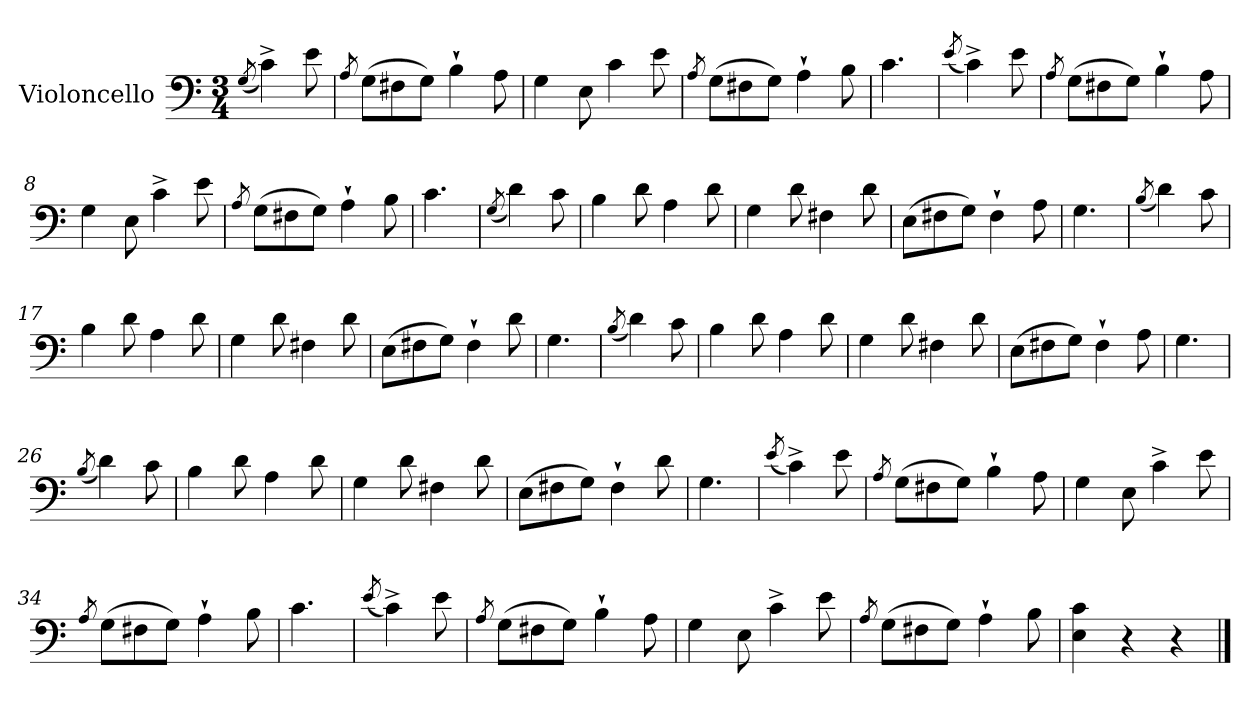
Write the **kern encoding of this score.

**kern
*part1
*staff1
*I"Violoncello
*I'Vc
*clefF4
*k[]
*M3/4
=1
(<8qG/
4c^\)
8e\
=2
8qA/
(>8G\L
8F#X\
8G\J)
4B`\
8A\
=3
4G\
8E\
4c\
8e\
=4
8qA/
(>8G\L
8F#X\
8G\J)
4A`\
8B\
=5
4.c\
!!LO:LB:g=z
=6
(<8qe/
4c^\)
8e\
=7
8qA/
(>8G\L
8F#X\
8G\J)
4B`\
8A\
=8
4G\
8E\
4c^\
8e\
=9
8qA/
(>8G\L
8F#X\
8G\J)
4A`\
8B\
=10
4.c\
!!LO:LB:g=z
=11
(<8qG/
4d\)
8c\
=12
4B\
8d\
4A\
8d\
=13
4G\
8d\
4F#X\
8d\
=14
(>8E\L
8F#X\
8G\J)
4F#`\
8A\
=15
4.G\
!!LO:LB:g=z
=16
(<8qB/
4d\)
8c\
=17
4B\
8d\
4A\
8d\
=18
4G\
8d\
4F#X\
8d\
=19
(>8E\L
8F#X\
8G\J)
4F#`\
8d\
=20
4.G\
!!LO:LB:g=z
=21
(<8qB/
4d\)
8c\
=22
4B\
8d\
4A\
8d\
=23
4G\
8d\
4F#X\
8d\
=24
(>8E\L
8F#X\
8G\J)
4F#`\
8A\
=25
4.G\
!!LO:LB:g=z
=26
(<8qB/
4d\)
8c\
=27
4B\
8d\
4A\
8d\
=28
4G\
8d\
4F#X\
8d\
=29
(>8E\L
8F#X\
8G\J)
4F#`\
8d\
=30
4.G\
!!LO:LB:g=z
=31
(<8qe/
4c^\)
8e\
=32
8qA/
(>8G\L
8F#X\
8G\J)
4B`\
8A\
=33
4G\
8E\
4c^\
8e\
=34
8qA/
(>8G\L
8F#X\
8G\J)
4A`\
8B\
=35
4.c\
!!LO:LB:g=z
=36
(<8qe/
4c^\)
8e\
=37
8qA/
(>8G\L
8F#X\
8G\J)
4B`\
8A\
=38
4G\
8E\
4c^\
8e\
=39
8qA/
(>8G\L
8F#X\
8G\J)
4A`\
8B\
=40
4E\ 4c\
4r
4r
==
*-
